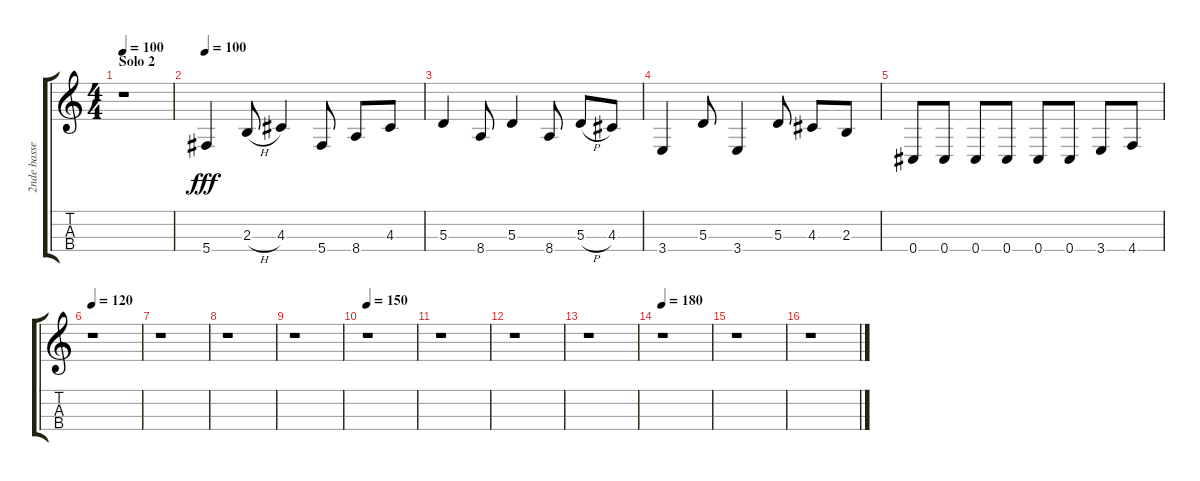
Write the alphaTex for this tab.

\track ("2nde basse" "2nde basse") {instrument distortionguitar}
\staff {score tabs}
\tuning (G3 D3 A2 Db2) {hide}
\ts (4 4)
\section ("" "Solo 2")
\tempo 100
\clef g2
\ks c
r.1{dy fff} |
\tempo 100
5.4.4 2.3{h}.8 4.3.4 5.4.8 8.4.8 4.3.8 |
5.3.4 8.4.8 5.3.4 8.4.8 5.3{h}.8 4.3.8 |
3.4.4 5.3.8 3.4.4 5.3.8 4.3.8 2.3.8 |
0.4.8 0.4.8 0.4.8 0.4.8 0.4.8 0.4.8 3.4.8 4.4.8 |
\tempo 120
r.1 |
r.1 |
r.1 |
r.1 |
\tempo 150
r.1 |
r.1 |
r.1 |
r.1 |
\tempo 180
r.1 |
r.1 |
r.1
